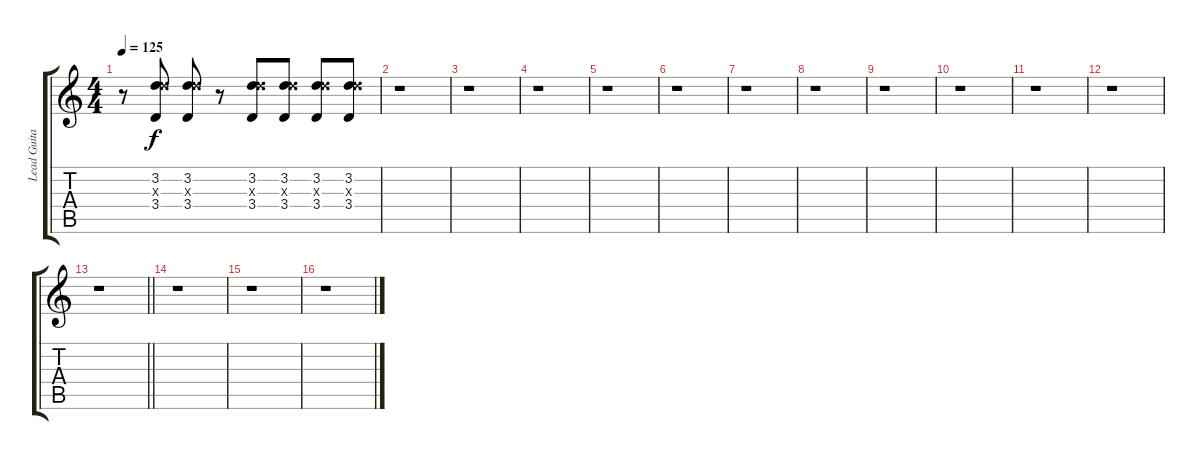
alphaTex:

\track ("Lead Guitar 1" "Lead Guita") {instrument distortionguitar}
\staff {score tabs}
\tuning (Eb4 B3 Gb3 B2 Gb2 B1) {hide}
\ts (4 4)
\tempo 125
\clef g2
\ks c
r.8{dy f} (3.2 8.3{x} 3.4).8 (3.2 8.3{x} 3.4).8 r.8 (3.2 8.3{x} 3.4).8 (3.2 8.3{x} 3.4).8 (3.2 8.3{x} 3.4).8 (3.2 8.3{x} 3.4).8 |
r.1 |
r.1 |
r.1 |
r.1 |
r.1 |
r.1 |
r.1 |
r.1 |
r.1 |
r.1 |
r.1 |
\barLineRight lightlight
r.1 |
r.1 |
r.1 |
r.1
